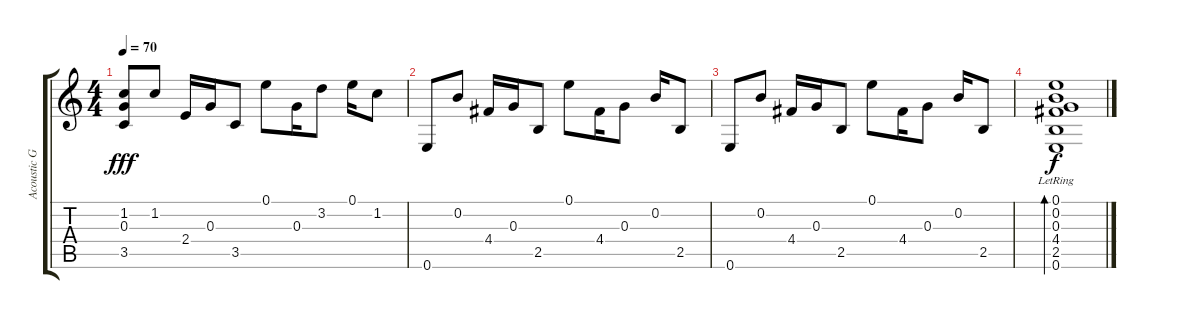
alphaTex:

\track ("Acoustic Guitar" "Acoustic G") {instrument acousticguitarsteel}
\staff {score tabs}
\tuning (E4 B3 G3 D3 A2 E2) {hide}
\ts (4 4)
\tempo 70
\clef g2
\ks c
(1.2 0.3 3.5).8{dy fff} 1.2.8 2.4.16 0.3.16 3.5.8 0.1.8 0.3.16 3.2.8 0.1.16 1.2.8 |
0.6.8 0.2.8 4.4.16 0.3.16 2.5.8 0.1.8 4.4.16 0.3.8 0.2.16 2.5.8 |
0.6.8 0.2.8 4.4.16 0.3.16 2.5.8 0.1.8 4.4.16 0.3.8 0.2.16 2.5.8 |
(0.1{lr} 0.2{lr} 0.3{lr} 4.4{lr} 2.5 0.6).1{bd 240 dy f}
